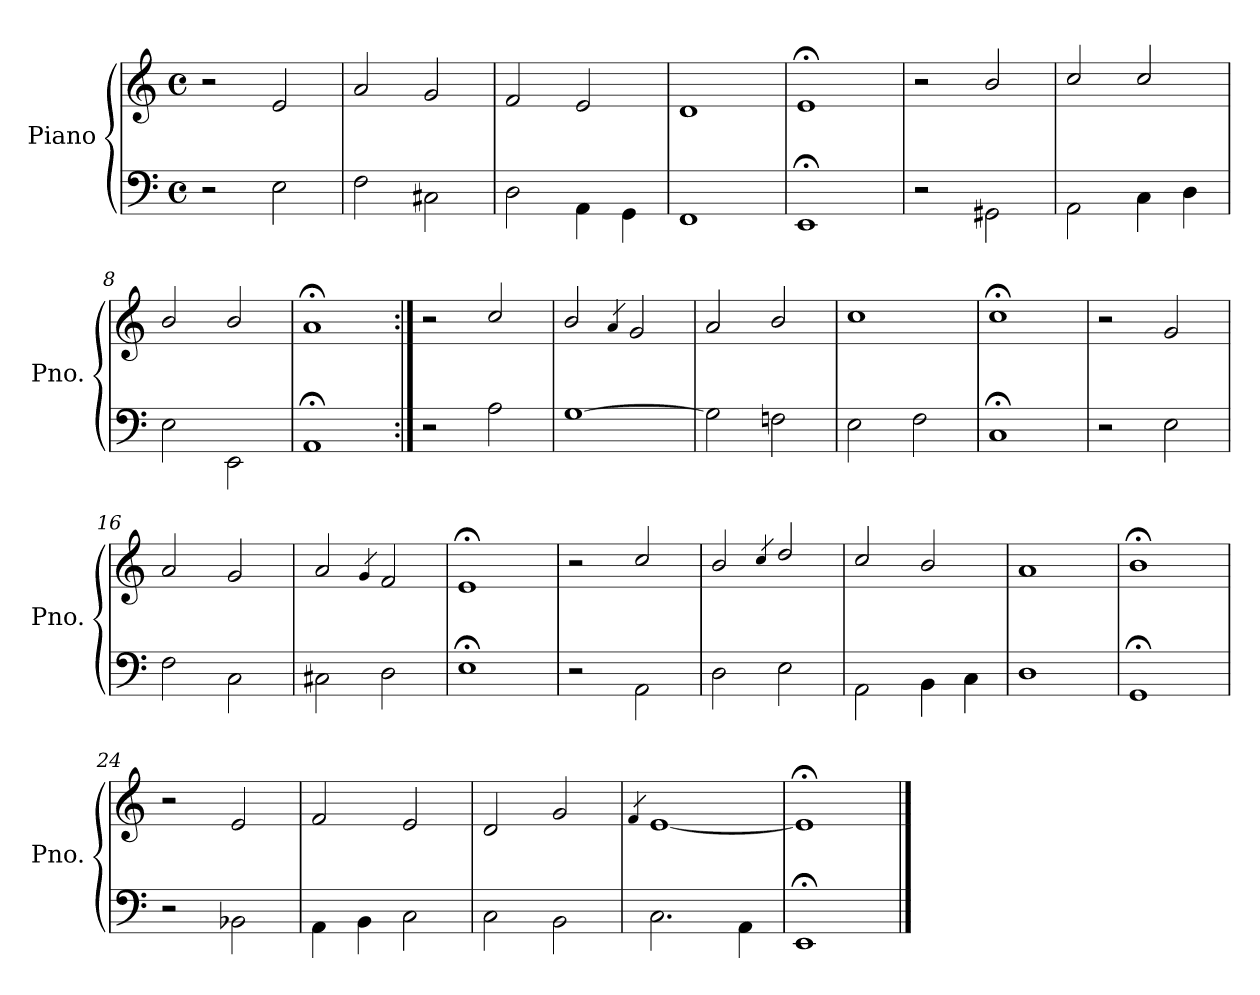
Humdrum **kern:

**kern	**kern
*part1	*part1
*staff2	*staff1
*I"Piano	*
*I'Pno.	*
*clefF4	*clefG2
*k[]	*k[]
*M4/4	*M4/4
*met(c)	*met(c)
=1	=1
2r	2r
2E\	2e/
=2	=2
2F\	2a/
2C#X\	2g/
=3	=3
2D\	2f/
4AA\	2e/
4GG\	.
=4	=4
1FF	1d
=5	=5
1EE;	1e;<
=6	=6
2r	2r
2GG#X\	2b/
=7	=7
2AA\	2cc/
4C\	2cc/
4D\	.
=8	=8
2E\	2b/
2EE\	2b/
=9	=9
1AA;	1a;<
!!LO:LB:g=z
=10:|!	=10:|!
2r	2r
2A\	2cc/
=11	=11
[<1G	2b/
.	4qa/
.	2g/
=12	=12
2G\]	2a/
2Fn\	2b/
=13	=13
2E\	1cc
2F\	.
=14	=14
1C;	1cc;<
=15	=15
2r	2r
2E\	2g/
=16	=16
2F\	2a/
2C\	2g/
=17	=17
2C#X\	2a/
.	4qg/
2D\	2f/
=18	=18
1E;	1e;<
!!LO:PB:g=z
=19	=19
2r	2r
2AA\	2cc/
=20	=20
2D\	2b/
.	4qcc/
2E\	2dd/
=21	=21
2AA\	2cc/
4BB\	2b/
4C\	.
=22	=22
1D	1a
=23	=23
1GG;	1b;<
=24	=24
2r	2r
2BB-X\	2e/
=25	=25
4AA\	2f/
4BB\	.
2C\	2e/
=26	=26
2C\	2d/
2BB\	2g/
=27	=27
.	4qf/
2.C\	[>1e
4AA\	.
=28	=28
1EE;	1e;<]
==	==
*-	*-
